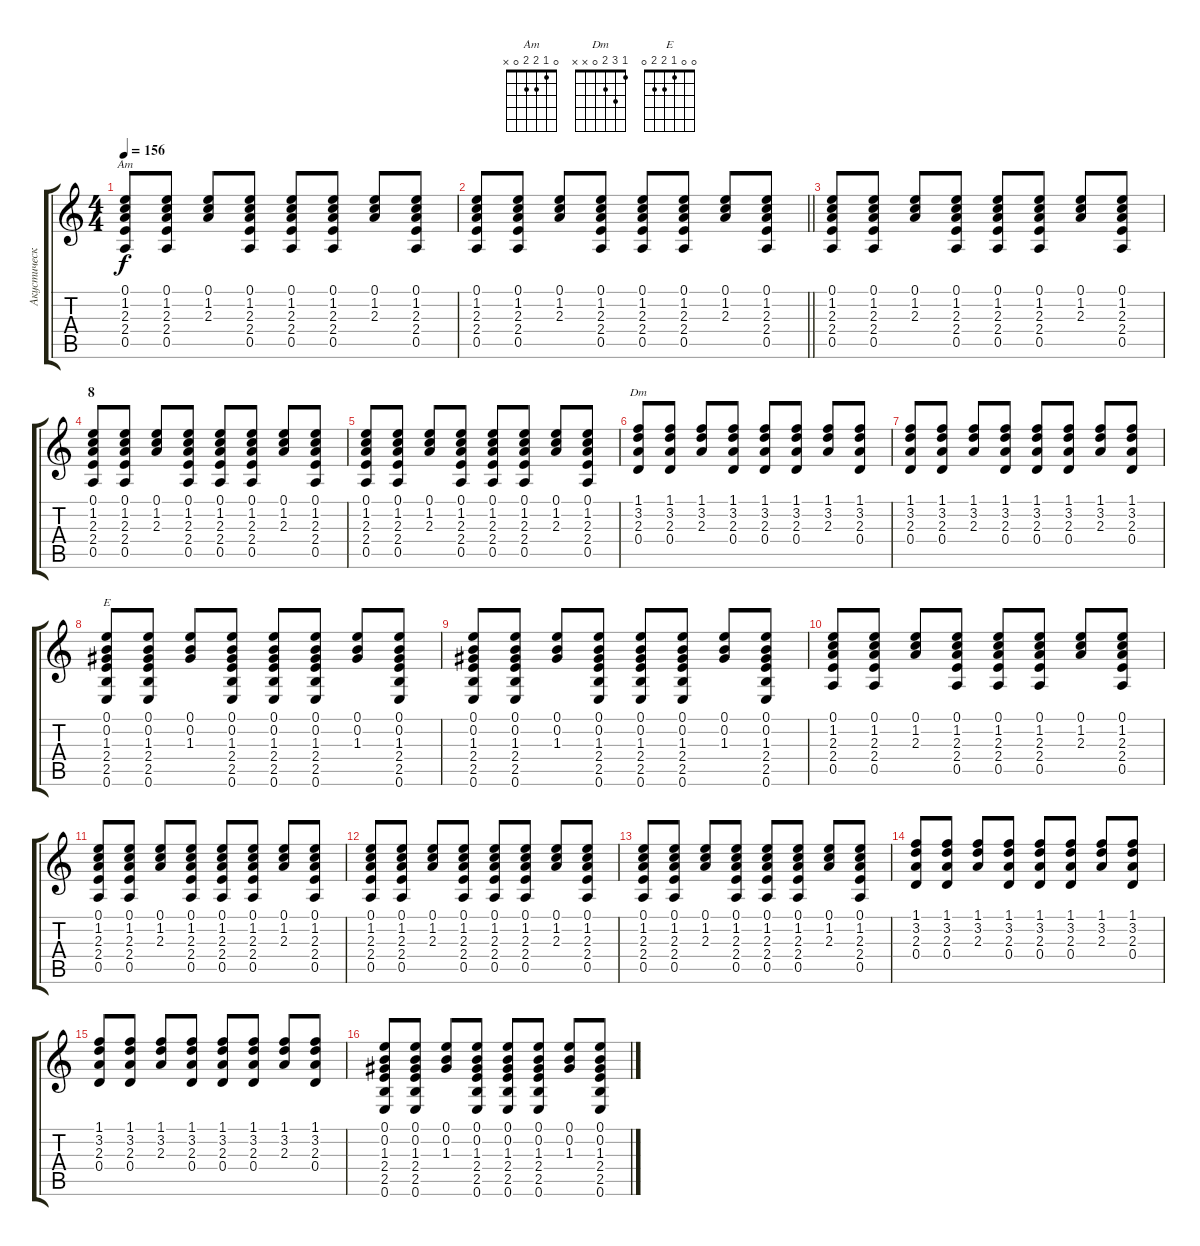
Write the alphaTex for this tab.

\track ("Акустическая гитара" "Акустическ") {instrument acousticguitarsteel}
\staff {score tabs}
\tuning (E4 B3 G3 D3 A2 E2) {hide}
\chord ("Am" 0 1 2 2 0 x)
\chord ("Dm" 1 3 2 0 x x)
\chord ("E" 0 0 1 2 2 0)
\ts (4 4)
\tempo 156
\clef g2
\ks c
(0.1 1.2 2.3 2.4 0.5).8{ch "Am" dy f} (0.1 1.2 2.3 2.4 0.5).8 (0.1 1.2 2.3).8 (0.1 1.2 2.3 2.4 0.5).8 (0.1 1.2 2.3 2.4 0.5).8 (0.1 1.2 2.3 2.4 0.5).8 (0.1 1.2 2.3).8 (0.1 1.2 2.3 2.4 0.5).8 |
\barLineRight lightlight
(0.1 1.2 2.3 2.4 0.5).8 (0.1 1.2 2.3 2.4 0.5).8 (0.1 1.2 2.3).8 (0.1 1.2 2.3 2.4 0.5).8 (0.1 1.2 2.3 2.4 0.5).8 (0.1 1.2 2.3 2.4 0.5).8 (0.1 1.2 2.3).8 (0.1 1.2 2.3 2.4 0.5).8 |
(0.1 1.2 2.3 2.4 0.5).8 (0.1 1.2 2.3 2.4 0.5).8 (0.1 1.2 2.3).8 (0.1 1.2 2.3 2.4 0.5).8 (0.1 1.2 2.3 2.4 0.5).8 (0.1 1.2 2.3 2.4 0.5).8 (0.1 1.2 2.3).8 (0.1 1.2 2.3 2.4 0.5).8 |
\section ("" "8")
(0.1 1.2 2.3 2.4 0.5).8 (0.1 1.2 2.3 2.4 0.5).8 (0.1 1.2 2.3).8 (0.1 1.2 2.3 2.4 0.5).8 (0.1 1.2 2.3 2.4 0.5).8 (0.1 1.2 2.3 2.4 0.5).8 (0.1 1.2 2.3).8 (0.1 1.2 2.3 2.4 0.5).8 |
(0.1 1.2 2.3 2.4 0.5).8 (0.1 1.2 2.3 2.4 0.5).8 (0.1 1.2 2.3).8 (0.1 1.2 2.3 2.4 0.5).8 (0.1 1.2 2.3 2.4 0.5).8 (0.1 1.2 2.3 2.4 0.5).8 (0.1 1.2 2.3).8 (0.1 1.2 2.3 2.4 0.5).8 |
(1.1 3.2 2.3 0.4).8{ch "Dm"} (1.1 3.2 2.3 0.4).8 (1.1 3.2 2.3).8 (1.1 3.2 2.3 0.4).8 (1.1 3.2 2.3 0.4).8 (1.1 3.2 2.3 0.4).8 (1.1 3.2 2.3).8 (1.1 3.2 2.3 0.4).8 |
(1.1 3.2 2.3 0.4).8 (1.1 3.2 2.3 0.4).8 (1.1 3.2 2.3).8 (1.1 3.2 2.3 0.4).8 (1.1 3.2 2.3 0.4).8 (1.1 3.2 2.3 0.4).8 (1.1 3.2 2.3).8 (1.1 3.2 2.3 0.4).8 |
(0.1 0.2 1.3 2.4 2.5 0.6).8{ch "E"} (0.1 0.2 1.3 2.4 2.5 0.6).8 (0.1 0.2 1.3).8 (0.1 0.2 1.3 2.4 2.5 0.6).8 (0.1 0.2 1.3 2.4 2.5 0.6).8 (0.1 0.2 1.3 2.4 2.5 0.6).8 (0.1 0.2 1.3).8 (0.1 0.2 1.3 2.4 2.5 0.6).8 |
(0.1 0.2 1.3 2.4 2.5 0.6).8 (0.1 0.2 1.3 2.4 2.5 0.6).8 (0.1 0.2 1.3).8 (0.1 0.2 1.3 2.4 2.5 0.6).8 (0.1 0.2 1.3 2.4 2.5 0.6).8 (0.1 0.2 1.3 2.4 2.5 0.6).8 (0.1 0.2 1.3).8 (0.1 0.2 1.3 2.4 2.5 0.6).8 |
(0.1 1.2 2.3 2.4 0.5).8 (0.1 1.2 2.3 2.4 0.5).8 (0.1 1.2 2.3).8 (0.1 1.2 2.3 2.4 0.5).8 (0.1 1.2 2.3 2.4 0.5).8 (0.1 1.2 2.3 2.4 0.5).8 (0.1 1.2 2.3).8 (0.1 1.2 2.3 2.4 0.5).8 |
(0.1 1.2 2.3 2.4 0.5).8 (0.1 1.2 2.3 2.4 0.5).8 (0.1 1.2 2.3).8 (0.1 1.2 2.3 2.4 0.5).8 (0.1 1.2 2.3 2.4 0.5).8 (0.1 1.2 2.3 2.4 0.5).8 (0.1 1.2 2.3).8 (0.1 1.2 2.3 2.4 0.5).8 |
(0.1 1.2 2.3 2.4 0.5).8 (0.1 1.2 2.3 2.4 0.5).8 (0.1 1.2 2.3).8 (0.1 1.2 2.3 2.4 0.5).8 (0.1 1.2 2.3 2.4 0.5).8 (0.1 1.2 2.3 2.4 0.5).8 (0.1 1.2 2.3).8 (0.1 1.2 2.3 2.4 0.5).8 |
(0.1 1.2 2.3 2.4 0.5).8 (0.1 1.2 2.3 2.4 0.5).8 (0.1 1.2 2.3).8 (0.1 1.2 2.3 2.4 0.5).8 (0.1 1.2 2.3 2.4 0.5).8 (0.1 1.2 2.3 2.4 0.5).8 (0.1 1.2 2.3).8 (0.1 1.2 2.3 2.4 0.5).8 |
(1.1 3.2 2.3 0.4).8 (1.1 3.2 2.3 0.4).8 (1.1 3.2 2.3).8 (1.1 3.2 2.3 0.4).8 (1.1 3.2 2.3 0.4).8 (1.1 3.2 2.3 0.4).8 (1.1 3.2 2.3).8 (1.1 3.2 2.3 0.4).8 |
(1.1 3.2 2.3 0.4).8 (1.1 3.2 2.3 0.4).8 (1.1 3.2 2.3).8 (1.1 3.2 2.3 0.4).8 (1.1 3.2 2.3 0.4).8 (1.1 3.2 2.3 0.4).8 (1.1 3.2 2.3).8 (1.1 3.2 2.3 0.4).8 |
(0.1 0.2 1.3 2.4 2.5 0.6).8 (0.1 0.2 1.3 2.4 2.5 0.6).8 (0.1 0.2 1.3).8 (0.1 0.2 1.3 2.4 2.5 0.6).8 (0.1 0.2 1.3 2.4 2.5 0.6).8 (0.1 0.2 1.3 2.4 2.5 0.6).8 (0.1 0.2 1.3).8 (0.1 0.2 1.3 2.4 2.5 0.6).8
